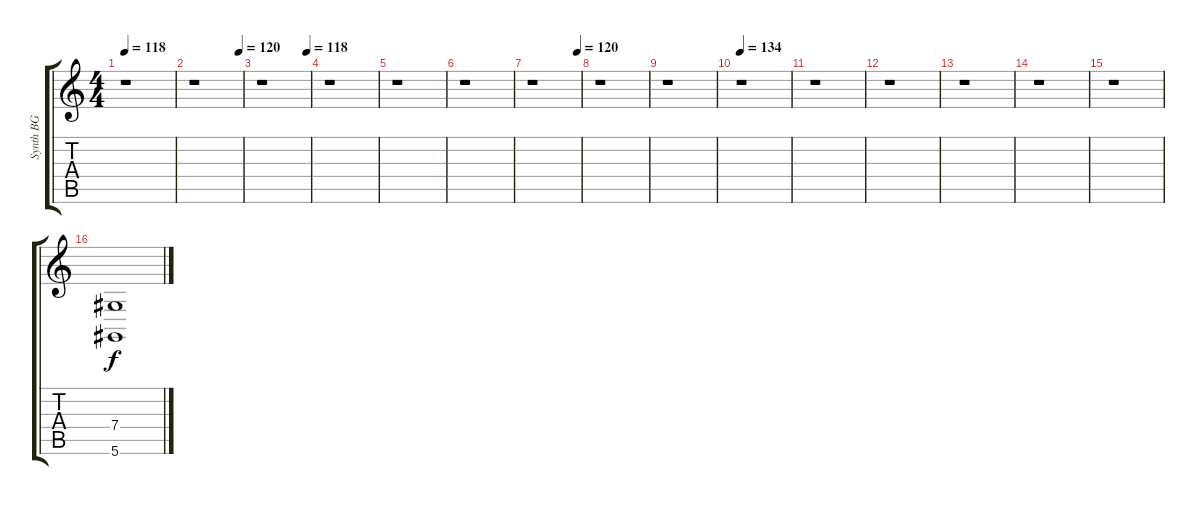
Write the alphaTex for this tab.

\track ("Synth BG" "Synth BG") {instrument stringensemble1}
\staff {score tabs}
\tuning (Eb4 Bb3 Gb3 Db3 Ab2 Eb2) {hide}
\ts (4 4)
\tempo 118
\clef g2
\ks c
r.1{dy f} |
\tempo (120 0.9375)
r.1 |
\tempo (118 0.9375)
r.1 |
r.1 |
r.1 |
r.1 |
\tempo (120 0.9375)
r.1 |
r.1 |
r.1 |
\tempo 134
r.1 |
r.1 |
r.1 |
r.1 |
r.1 |
r.1 |
(7.4 5.6).1
